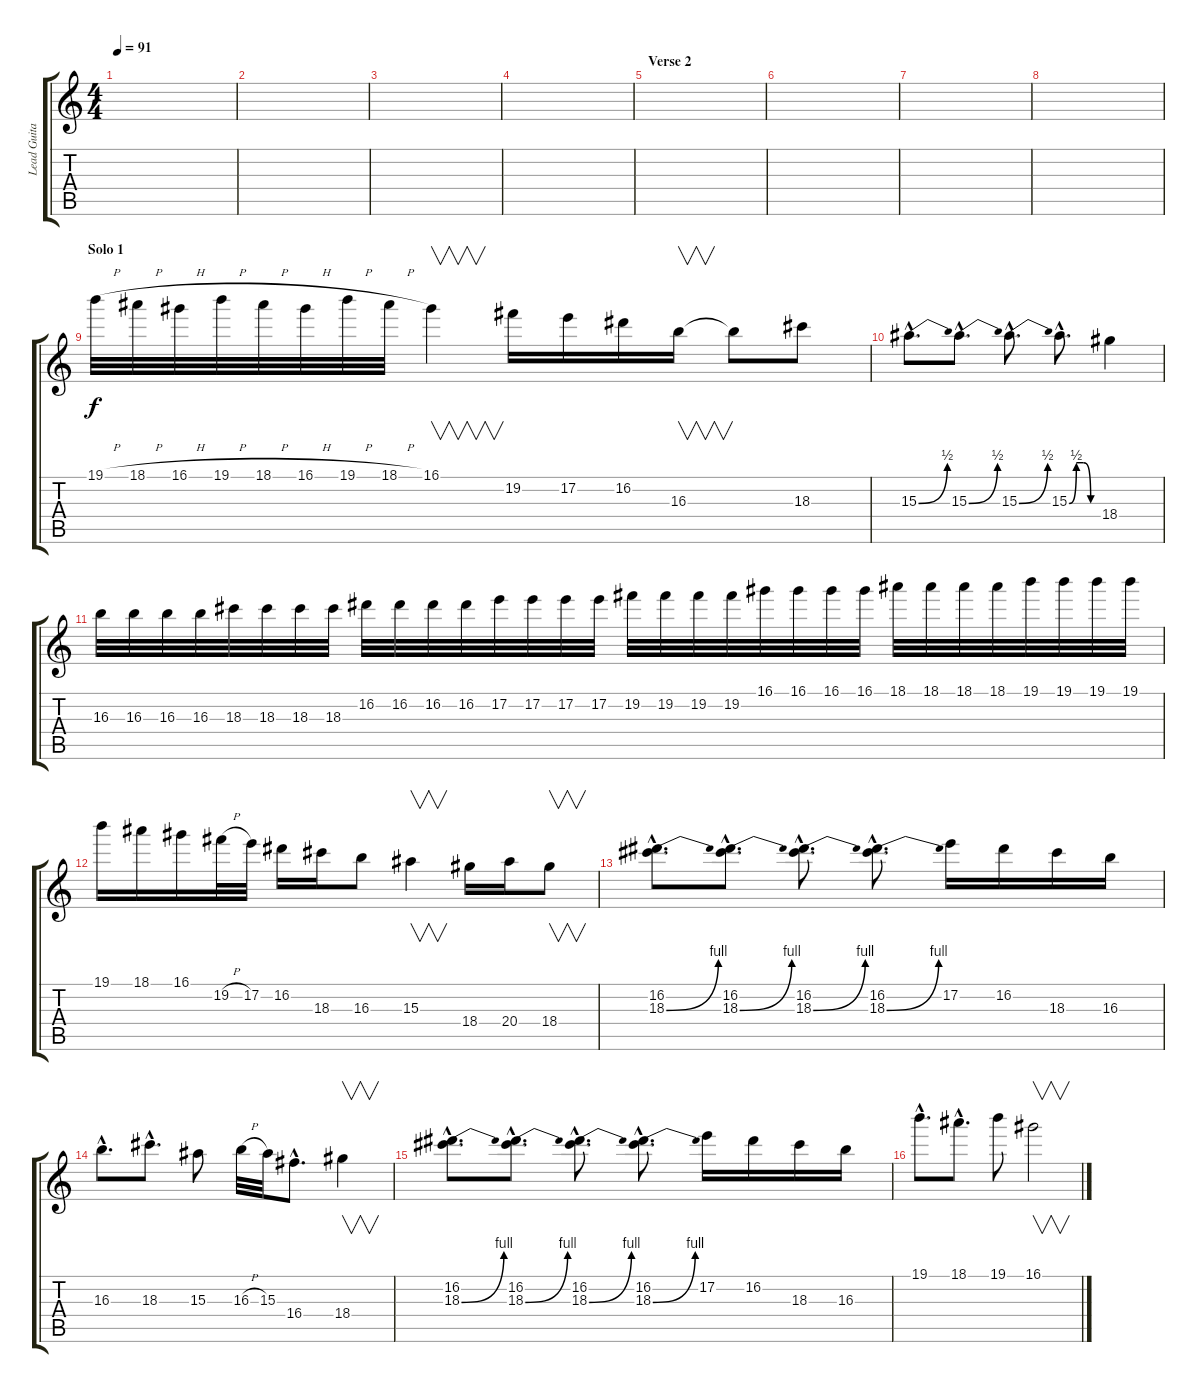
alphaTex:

\track ("Lead Guitar" "Lead Guita") {instrument overdrivenguitar}
\staff {score tabs}
\tuning (E4 B3 G3 D3 A2 E2) {hide}
\ts (4 4)
\tempo 91
\clef g2
\ks c
|
|
|
|
\section ("" "Verse 2")
|
|
|
|
\section ("" "Solo 1")
19.1{h}.32 18.1{h}.32 16.1{h}.32 19.1{h}.32 18.1{h}.32 16.1{h}.32 19.1{h}.32 18.1{h}.32 16.1.4{v} 19.2.16 17.2.16 16.2.16 16.3.16{v} 16.3{t}.8 18.3.8 |
15.3{be (bend 0 0 60 2) hac}.8{d} 15.3{be (bend 0 0 60 2) hac}.8{d} 15.3{be (bend 0 0 60 2) hac}.8{d} 15.3{be (custom 0 0 15 2 30 2 45 0 60 0) hac}.8{d} 18.4.4 |
16.3.32 16.3.32 16.3.32 16.3.32 18.3.32 18.3.32 18.3.32 18.3.32 16.2.32 16.2.32 16.2.32 16.2.32 17.2.32 17.2.32 17.2.32 17.2.32 19.2.32 19.2.32 19.2.32 19.2.32 16.1.32 16.1.32 16.1.32 16.1.32 18.1.32 18.1.32 18.1.32 18.1.32 19.1.32 19.1.32 19.1.32 19.1.32 |
19.1.16 18.1.16 16.1.16 19.2{h}.32 17.2.32 16.2.16 18.3.16 16.3.8 15.3.4{v} 18.4.16 20.4.16 18.4.8{v} |
(16.2{hac} 18.3{be (bend 0 0 60 4) hac}).8{d} (16.2{hac} 18.3{be (bend 0 0 60 4) hac}).8{d} (16.2{hac} 18.3{be (bend 0 0 60 4) hac}).8{d} (16.2{hac} 18.3{be (bend 0 0 60 4) hac}).8{d} 17.2.16 16.2.16 18.3.16 16.3.16 |
16.3{hac}.8{d} 18.3{hac}.8{d} 15.3.8 16.3{h}.32 15.3.32 16.4{hac}.8{d} 18.4.4{v} |
(16.2{hac} 18.3{be (bend 0 0 60 4) hac}).8{d} (16.2{hac} 18.3{be (bend 0 0 60 4) hac}).8{d} (16.2{hac} 18.3{be (bend 0 0 60 4) hac}).8{d} (16.2{hac} 18.3{be (bend 0 0 60 4) hac}).8{d} 17.2.16 16.2.16 18.3.16 16.3.16 |
19.1{hac}.8{d} 18.1{hac}.8{d} 19.1.8 16.1.2{v}
